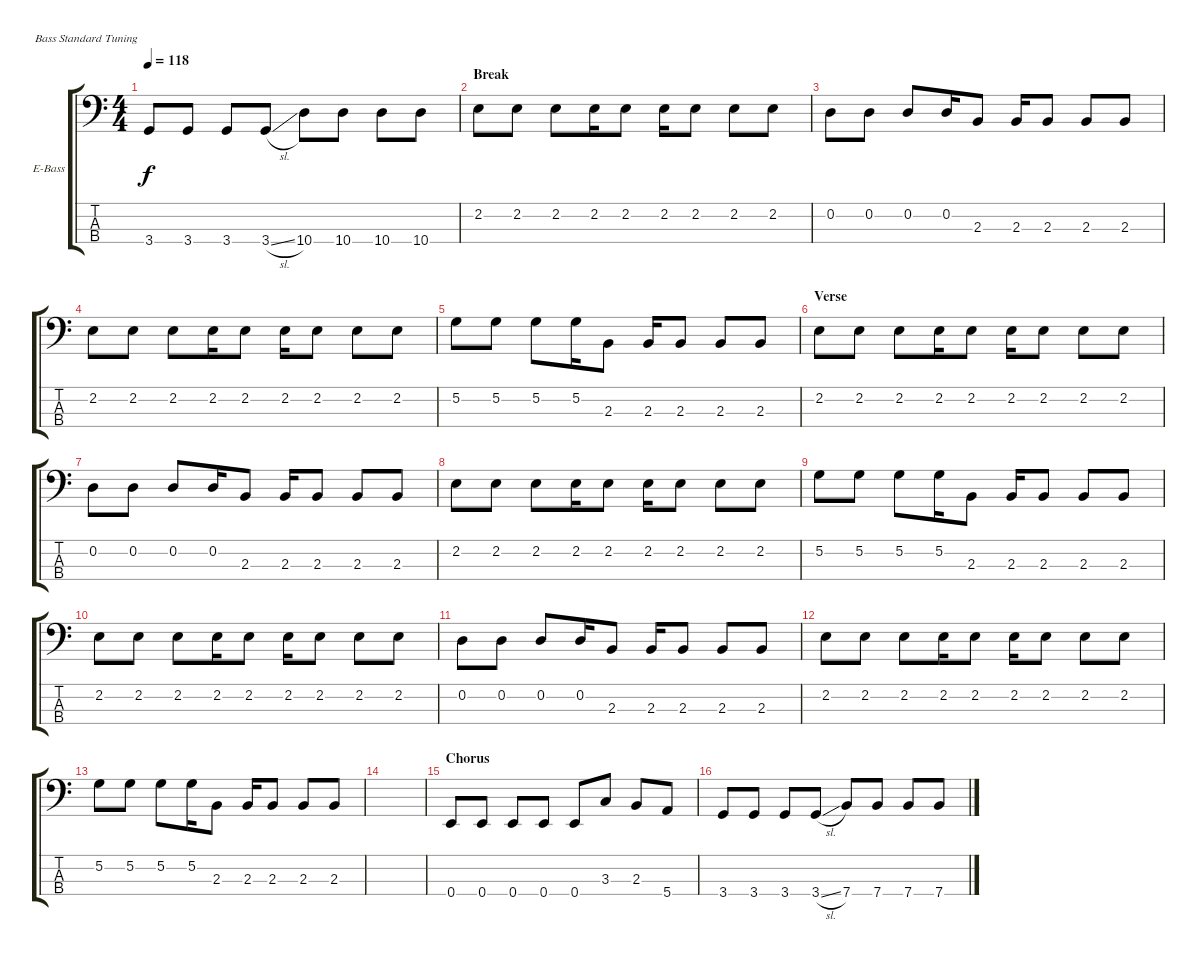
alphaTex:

\defaultSystemsLayout 4
\bracketExtendMode groupsimilarinstruments
\firstSystemTrackNameOrientation horizontal
\otherSystemsTrackNameOrientation horizontal
\track ("Electric Bass" "E-Bass") {instrument electricbassfinger}
\staff {score tabs}
\tuning (G2 D2 A1 E1)
\ts (4 4)
\tempo 118
\clef f4
\ks c
3.4.8{dy f} 3.4.8 3.4.8 3.4{sl}.8 10.4.8 10.4.8 10.4.8 10.4.8 |
\section ("" "Break")
2.2.8 2.2.8 2.2.8 2.2.16 2.2.8 2.2.16 2.2.8 2.2.8 2.2.8 |
0.2.8 0.2.8 0.2.8 0.2.16 2.3.8 2.3.16 2.3.8 2.3.8 2.3.8 |
2.2.8 2.2.8 2.2.8 2.2.16 2.2.8 2.2.16 2.2.8 2.2.8 2.2.8 |
5.2.8 5.2.8 5.2.8 5.2.16 2.3.8 2.3.16 2.3.8 2.3.8 2.3.8 |
\section ("" "Verse")
2.2.8 2.2.8 2.2.8 2.2.16 2.2.8 2.2.16 2.2.8 2.2.8 2.2.8 |
0.2.8 0.2.8 0.2.8 0.2.16 2.3.8 2.3.16 2.3.8 2.3.8 2.3.8 |
2.2.8 2.2.8 2.2.8 2.2.16 2.2.8 2.2.16 2.2.8 2.2.8 2.2.8 |
5.2.8 5.2.8 5.2.8 5.2.16 2.3.8 2.3.16 2.3.8 2.3.8 2.3.8 |
2.2.8 2.2.8 2.2.8 2.2.16 2.2.8 2.2.16 2.2.8 2.2.8 2.2.8 |
0.2.8 0.2.8 0.2.8 0.2.16 2.3.8 2.3.16 2.3.8 2.3.8 2.3.8 |
2.2.8 2.2.8 2.2.8 2.2.16 2.2.8 2.2.16 2.2.8 2.2.8 2.2.8 |
5.2.8 5.2.8 5.2.8 5.2.16 2.3.8 2.3.16 2.3.8 2.3.8 2.3.8 |
|
\section ("" "Chorus")
0.4.8 0.4.8 0.4.8 0.4.8 0.4.8 3.3.8 2.3.8 5.4.8 |
3.4.8 3.4.8 3.4.8 3.4{sl}.8 7.4.8 7.4.8 7.4.8 7.4.8
